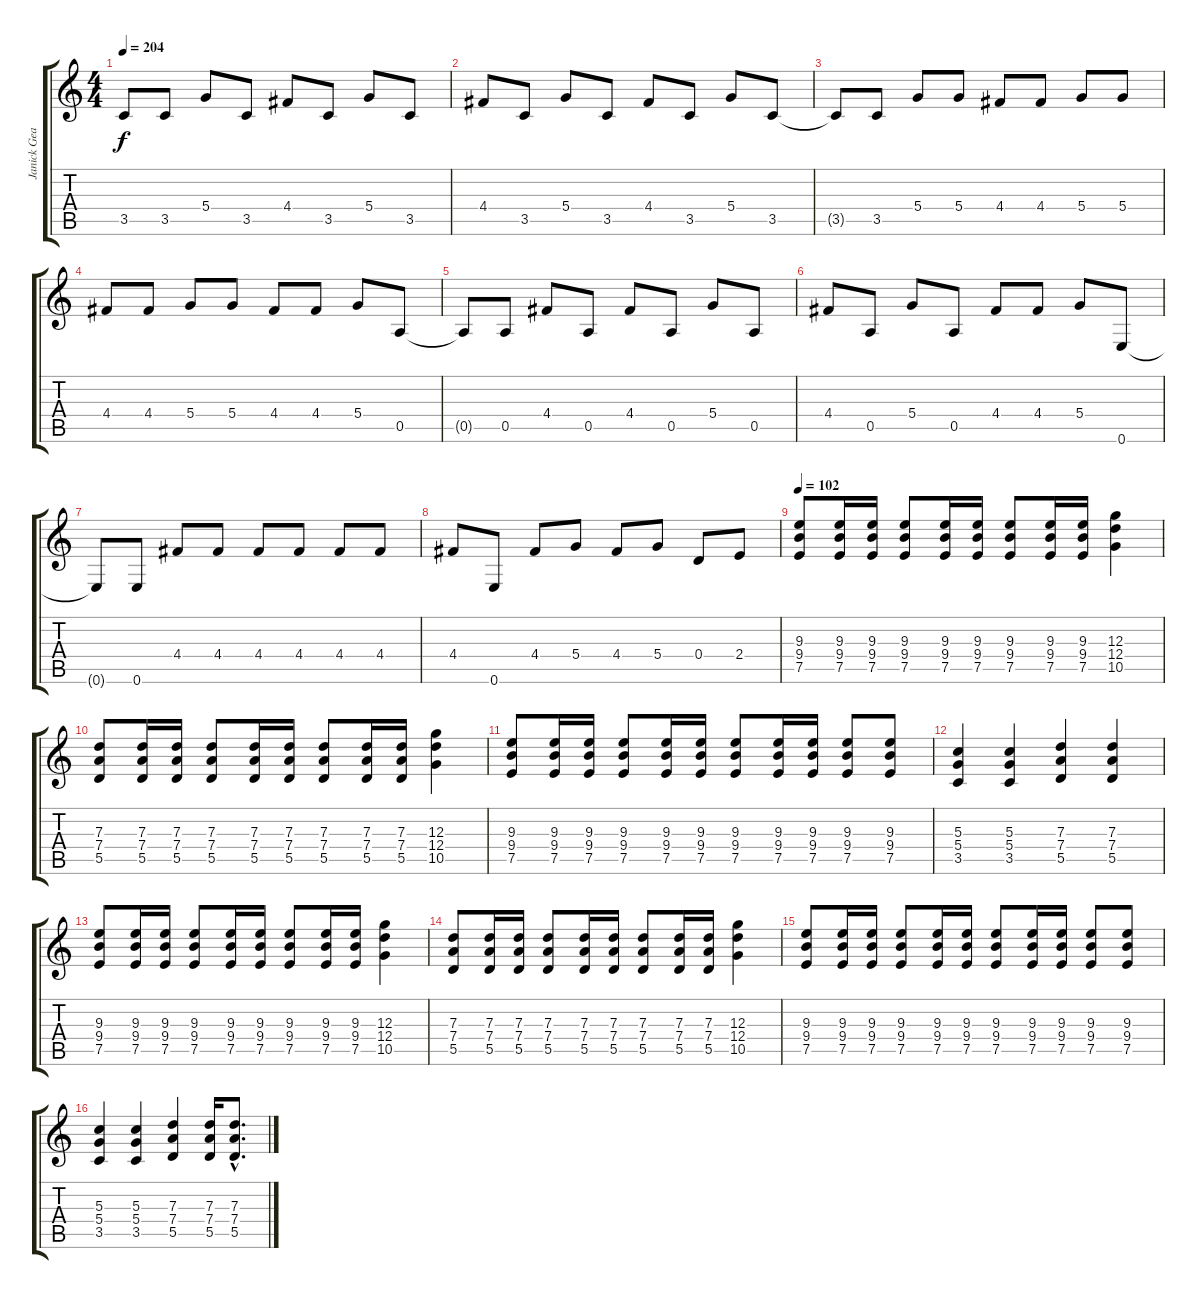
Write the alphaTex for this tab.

\track ("Janick Gears (Distortion Guitar)" "Janick Gea") {instrument distortionguitar}
\staff {score tabs}
\tuning (E4 B3 G3 D3 A2 E2) {hide}
\ts (4 4)
\tempo 204
\clef g2
\ks c
3.5{t}.8{dy f} 3.5.8 5.4.8 3.5.8 4.4.8 3.5.8 5.4.8 3.5.8 |
4.4.8 3.5.8 5.4.8 3.5.8 4.4.8 3.5.8 5.4.8 3.5.8 |
3.5{t}.8 3.5.8 5.4.8 5.4.8 4.4.8 4.4.8 5.4.8 5.4.8 |
4.4.8 4.4.8 5.4.8 5.4.8 4.4.8 4.4.8 5.4.8 0.5.8 |
0.5{t}.8 0.5.8 4.4.8 0.5.8 4.4.8 0.5.8 5.4.8 0.5.8 |
4.4.8 0.5.8 5.4.8 0.5.8 4.4.8 4.4.8 5.4.8 0.6.8 |
0.6{t}.8 0.6.8 4.4.8 4.4.8 4.4.8 4.4.8 4.4.8 4.4.8 |
4.4.8 0.6.8 4.4.8 5.4.8 4.4.8 5.4.8 0.4.8 2.4.8 |
\tempo 102
(9.3 9.4 7.5).8 (9.3 9.4 7.5).16 (9.3 9.4 7.5).16 (9.3 9.4 7.5).8 (9.3 9.4 7.5).16 (9.3 9.4 7.5).16 (9.3 9.4 7.5).8 (9.3 9.4 7.5).16 (9.3 9.4 7.5).16 (12.3 12.4 10.5).4 |
(7.3 7.4 5.5).8 (7.3 7.4 5.5).16 (7.3 7.4 5.5).16 (7.3 7.4 5.5).8 (7.3 7.4 5.5).16 (7.3 7.4 5.5).16 (7.3 7.4 5.5).8 (7.3 7.4 5.5).16 (7.3 7.4 5.5).16 (12.3 12.4 10.5).4 |
(9.3 9.4 7.5).8 (9.3 9.4 7.5).16 (9.3 9.4 7.5).16 (9.3 9.4 7.5).8 (9.3 9.4 7.5).16 (9.3 9.4 7.5).16 (9.3 9.4 7.5).8 (9.3 9.4 7.5).16 (9.3 9.4 7.5).16 (9.3 9.4 7.5).8 (9.3 9.4 7.5).8 |
(5.3 5.4 3.5).4 (5.3 5.4 3.5).4 (7.3 7.4 5.5).4 (7.3 7.4 5.5).4 |
(9.3 9.4 7.5).8 (9.3 9.4 7.5).16 (9.3 9.4 7.5).16 (9.3 9.4 7.5).8 (9.3 9.4 7.5).16 (9.3 9.4 7.5).16 (9.3 9.4 7.5).8 (9.3 9.4 7.5).16 (9.3 9.4 7.5).16 (12.3 12.4 10.5).4 |
(7.3 7.4 5.5).8 (7.3 7.4 5.5).16 (7.3 7.4 5.5).16 (7.3 7.4 5.5).8 (7.3 7.4 5.5).16 (7.3 7.4 5.5).16 (7.3 7.4 5.5).8 (7.3 7.4 5.5).16 (7.3 7.4 5.5).16 (12.3 12.4 10.5).4 |
(9.3 9.4 7.5).8 (9.3 9.4 7.5).16 (9.3 9.4 7.5).16 (9.3 9.4 7.5).8 (9.3 9.4 7.5).16 (9.3 9.4 7.5).16 (9.3 9.4 7.5).8 (9.3 9.4 7.5).16 (9.3 9.4 7.5).16 (9.3 9.4 7.5).8 (9.3 9.4 7.5).8 |
(5.3 5.4 3.5).4 (5.3 5.4 3.5).4 (7.3 7.4 5.5).4 (7.3 7.4 5.5).16 (7.3{hac} 7.4{hac} 5.5{hac}).8{d}
